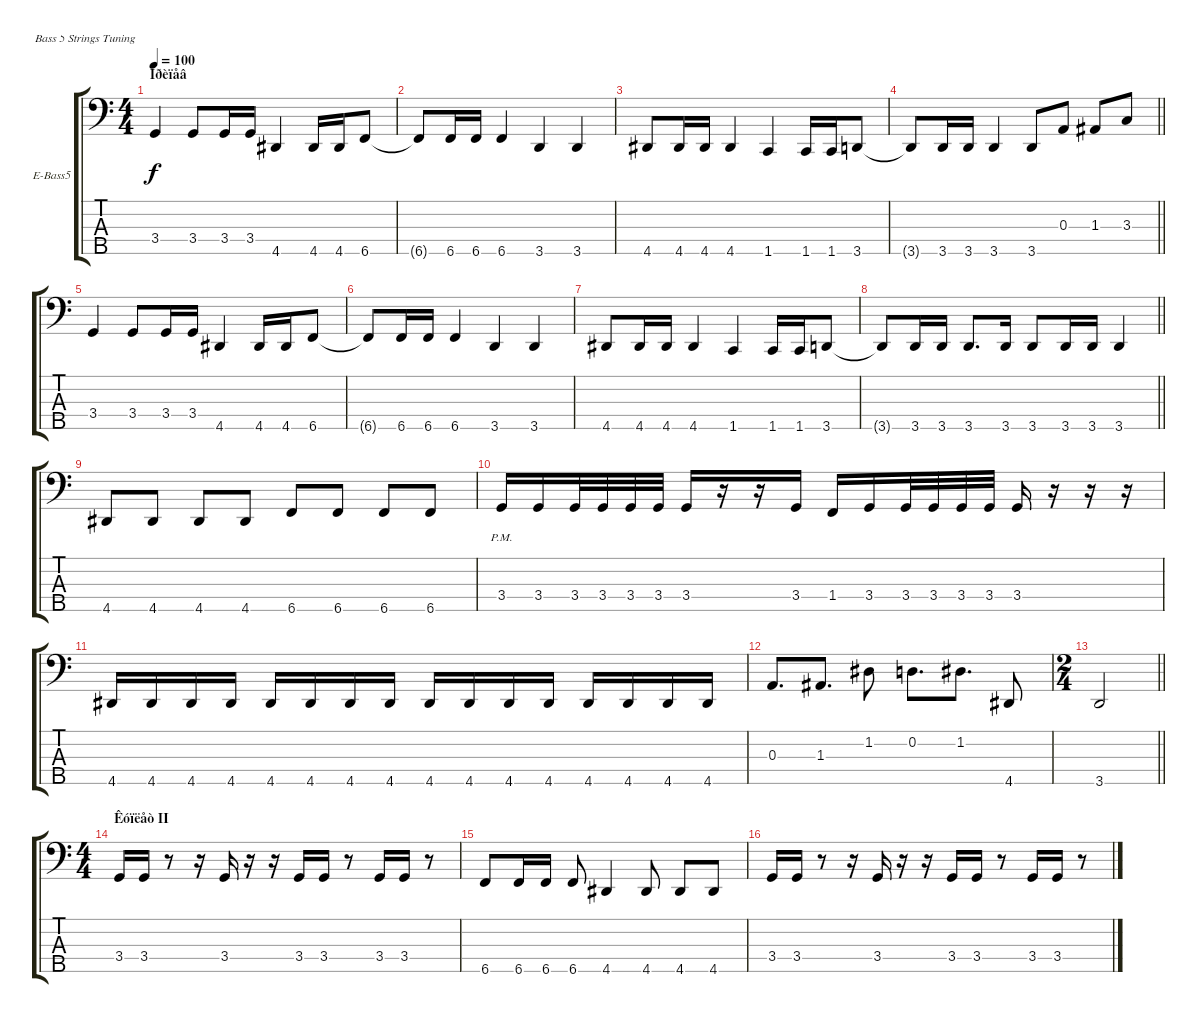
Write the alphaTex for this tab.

\bracketExtendMode groupsimilarinstruments
\firstSystemTrackNameOrientation horizontal
\otherSystemsTrackNameOrientation horizontal
\track ("Ìàêñ Ìàöþê" "E-Bass5") {instrument electricbassfinger}
\staff {score tabs}
\tuning (G2 D2 A1 E1 B0)
\ts (4 4)
\section ("" "Ïðèïåâ")
\tempo 100
\clef f4
\ks c
3.4.4{dy f} 3.4.8 3.4.16 3.4.16 4.5.4 4.5.16 4.5.16 6.5.8 |
6.5{t}.8 6.5.16 6.5.16 6.5.4 3.5.4 3.5.4 |
4.5.8 4.5.16 4.5.16 4.5.4 1.5.4 1.5.16 1.5.16 3.5.8 |
\barLineRight lightlight
3.5{t}.8 3.5.16 3.5.16 3.5.4 3.5.8 0.3.8 1.3.8 3.3.8 |
3.4.4 3.4.8 3.4.16 3.4.16 4.5.4 4.5.16 4.5.16 6.5.8 |
6.5{t}.8 6.5.16 6.5.16 6.5.4 3.5.4 3.5.4 |
4.5.8 4.5.16 4.5.16 4.5.4 1.5.4 1.5.16 1.5.16 3.5.8 |
\barLineRight lightlight
3.5{t}.8 3.5.16 3.5.16 3.5.8{d} 3.5.16 3.5.8 3.5.16 3.5.16 3.5.4 |
4.5.8 4.5.8 4.5.8 4.5.8 6.5.8 6.5.8 6.5.8 6.5.8 |
3.4{pm}.16 3.4.16 3.4.32 3.4.32 3.4.32 3.4.32 3.4.16 r.16 r.16 3.4.16 1.4.16 3.4.16 3.4.32 3.4.32 3.4.32 3.4.32 3.4.16 r.16 r.16 r.16 |
4.5.16 4.5.16 4.5.16 4.5.16 4.5.16 4.5.16 4.5.16 4.5.16 4.5.16 4.5.16 4.5.16 4.5.16 4.5.16 4.5.16 4.5.16 4.5.16 |
0.3.8{d} 1.3.8{d} 1.2.8 0.2.8{d} 1.2.8{d} 4.5.8 |
\ts (2 4)
\beaming (8 2 2)
\barLineRight lightlight
3.5.2 |
\ts (4 4)
\beaming (8 2 2 2 2)
\section ("" "Êóïëåò II")
3.4.16 3.4.16 r.8 r.16 3.4.16 r.16 r.16 3.4.16 3.4.16 r.8 3.4.16 3.4.16 r.8 |
6.5.8 6.5.16 6.5.16 6.5.8 4.5.4 4.5.8 4.5.8 4.5.8 |
3.4.16 3.4.16 r.8 r.16 3.4.16 r.16 r.16 3.4.16 3.4.16 r.8 3.4.16 3.4.16 r.8
